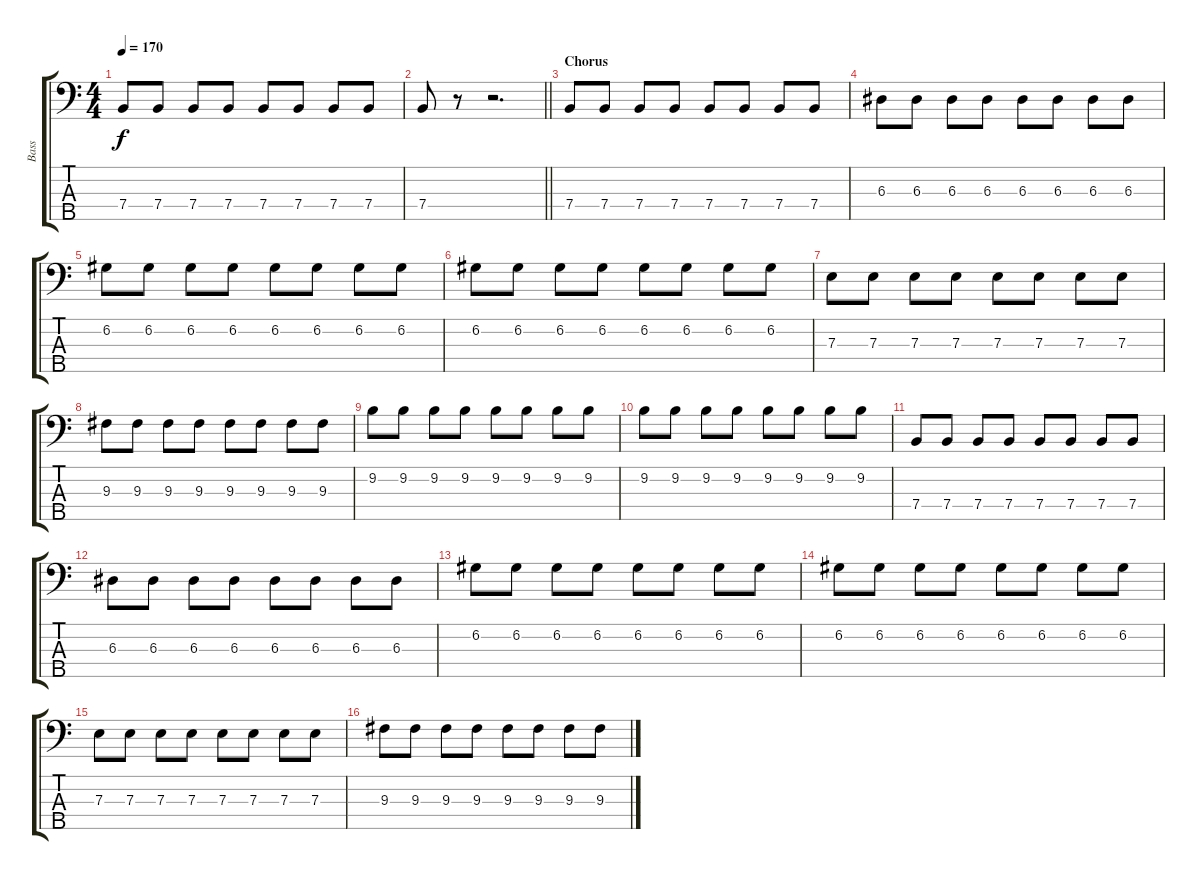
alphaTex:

\track ("Bass" "Bass") {instrument slapbass2}
\staff {score tabs}
\tuning (G2 D2 A1 E1 B0) {hide}
\ts (4 4)
\tempo 170
\clef f4
\ks c
7.4.8{dy f} 7.4.8 7.4.8 7.4.8 7.4.8 7.4.8 7.4.8 7.4.8 |
\barLineRight lightlight
7.4.8 r.8 r.2{d} |
\section ("" "Chorus")
7.4.8 7.4.8 7.4.8 7.4.8 7.4.8 7.4.8 7.4.8 7.4.8 |
6.3.8 6.3.8 6.3.8 6.3.8 6.3.8 6.3.8 6.3.8 6.3.8 |
6.2.8 6.2.8 6.2.8 6.2.8 6.2.8 6.2.8 6.2.8 6.2.8 |
6.2.8 6.2.8 6.2.8 6.2.8 6.2.8 6.2.8 6.2.8 6.2.8 |
7.3.8 7.3.8 7.3.8 7.3.8 7.3.8 7.3.8 7.3.8 7.3.8 |
9.3.8 9.3.8 9.3.8 9.3.8 9.3.8 9.3.8 9.3.8 9.3.8 |
9.2.8 9.2.8 9.2.8 9.2.8 9.2.8 9.2.8 9.2.8 9.2.8 |
9.2.8 9.2.8 9.2.8 9.2.8 9.2.8 9.2.8 9.2.8 9.2.8 |
7.4.8 7.4.8 7.4.8 7.4.8 7.4.8 7.4.8 7.4.8 7.4.8 |
6.3.8 6.3.8 6.3.8 6.3.8 6.3.8 6.3.8 6.3.8 6.3.8 |
6.2.8 6.2.8 6.2.8 6.2.8 6.2.8 6.2.8 6.2.8 6.2.8 |
6.2.8 6.2.8 6.2.8 6.2.8 6.2.8 6.2.8 6.2.8 6.2.8 |
7.3.8 7.3.8 7.3.8 7.3.8 7.3.8 7.3.8 7.3.8 7.3.8 |
9.3.8 9.3.8 9.3.8 9.3.8 9.3.8 9.3.8 9.3.8 9.3.8
